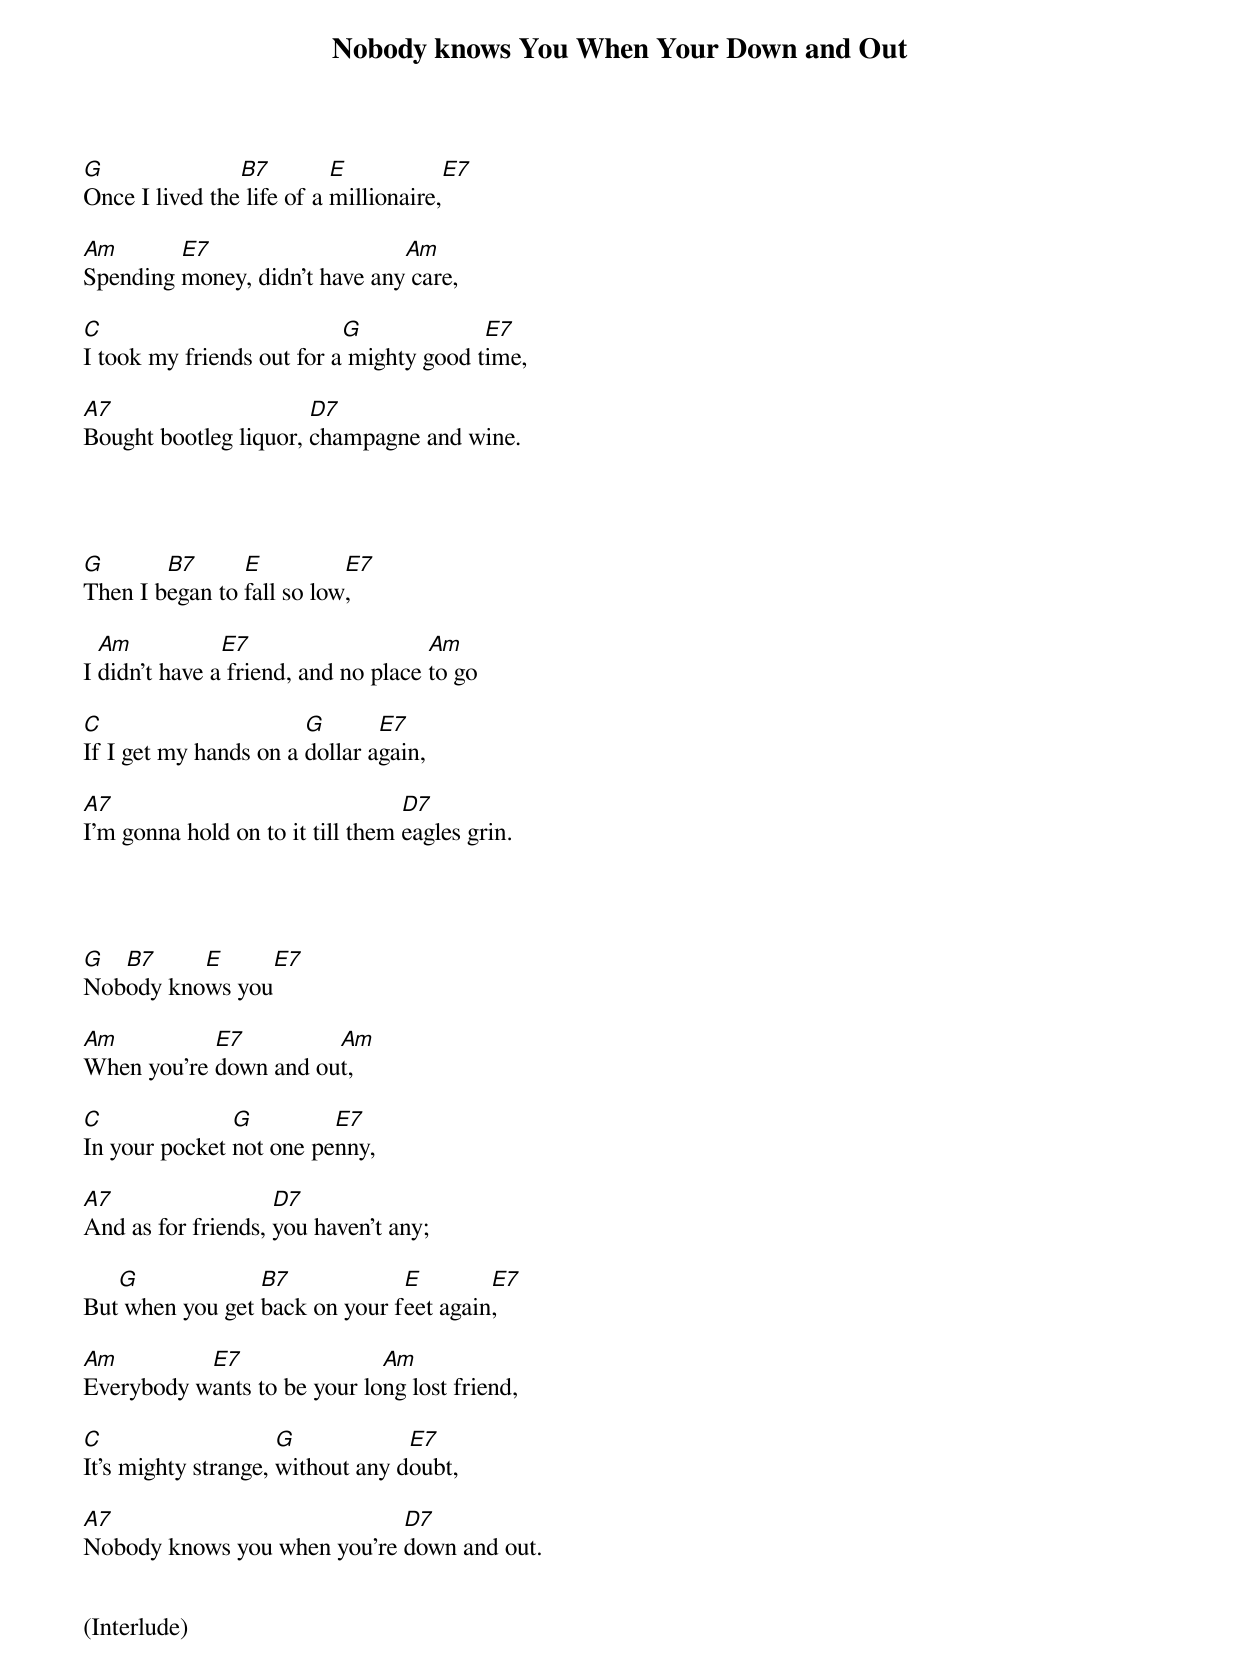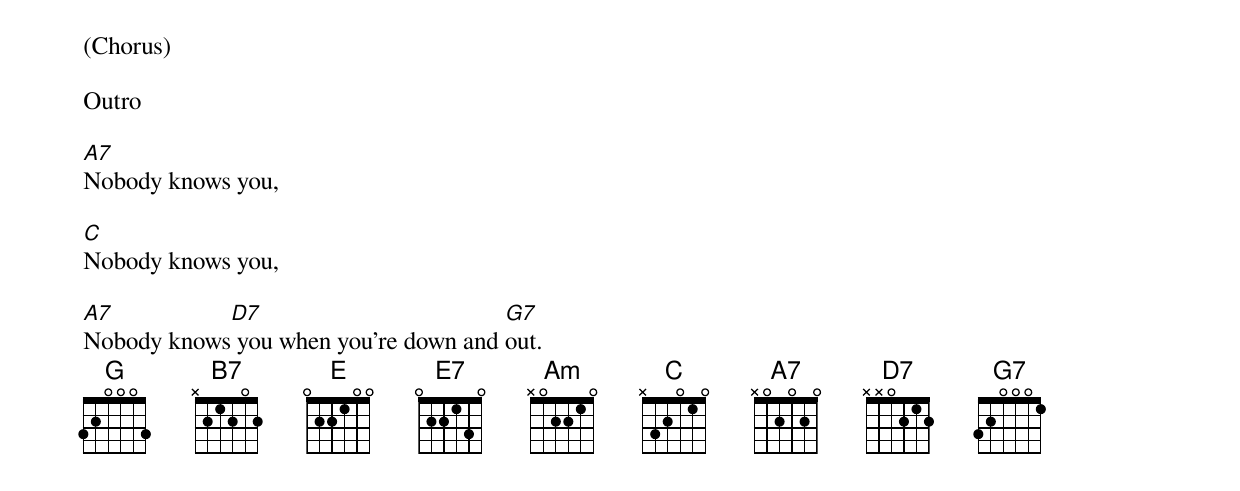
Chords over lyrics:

Nobody knows You When Your Down and Out





G               B7         E            E7
Once I lived the life of a millionaire,

Am       E7                    Am
Spending money, didn't have any care,

C                          G             E7
I took my friends out for a mighty good time,

A7                     D7
Bought bootleg liquor, champagne and wine.




G       B7      E          E7
Then I began to fall so low,

  Am           E7                    Am
I didn't have a friend, and no place to go

C                      G       E7
If I get my hands on a dollar again,

A7                                D7
I'm gonna hold on to it till them eagles grin.




G  B7     E      E7
Nobody knows you

Am          E7         Am
When you're down and out,

C              G         E7
In your pocket not one penny,

A7                  D7
And as for friends, you haven't any;

   G             B7            E        E7
But when you get back on your feet again,

Am         E7                Am
Everybody wants to be your long lost friend,

C                    G            E7
It's mighty strange, without any doubt,

A7                           D7
Nobody knows you when you're down and out.


(Interlude)

(Chorus)

Outro

A7
Nobody knows you,

C
Nobody knows you,

A7          D7                        G7
Nobody knows you when you're down and out.
